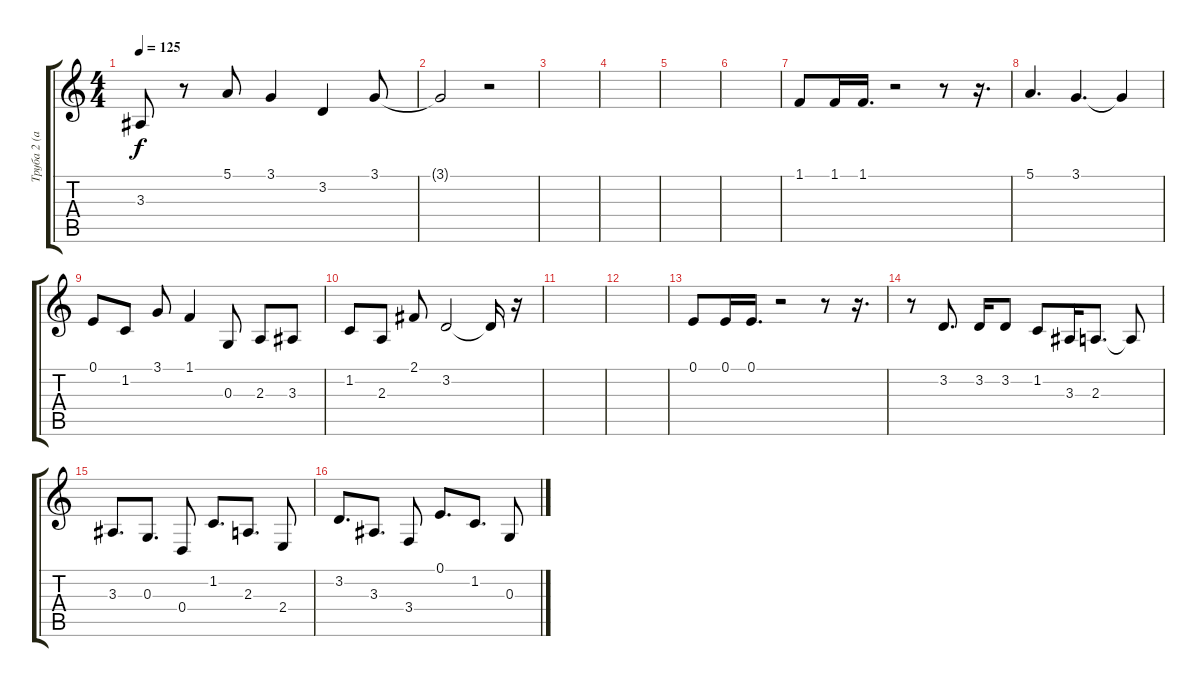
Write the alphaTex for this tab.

\track ("Труба 2 (аккомп.)" "Труба 2 (а") {instrument trombone}
\staff {score tabs}
\tuning (E4 B3 G3 D3 A2 E2) {hide}
\ts (4 4)
\tempo 125
\clef g2
\ks c
3.3.8{dy f} r.8 5.1.8 3.1.4 3.2.4 3.1.8 |
3.1{t}.2 r.2 |
|
|
|
|
1.1.8 1.1.16 1.1.16{d} r.2 r.8 r.16{d} |
5.1.4{d} 3.1.4{d} 3.1{t}.4 |
0.1.8 1.2.8 3.1.8 1.1.4 0.3.8 2.3.8 3.3.8 |
1.2.8 2.3.8 2.1.8 3.2.2 3.2{t}.16 r.16 |
|
|
0.1.8 0.1.16 0.1.16{d} r.2 r.8 r.16{d} |
r.8 3.2.8{d} 3.2.16 3.2.8 1.2.8 3.3.16 2.3.8{d} 2.3{t}.8 |
3.3.8{d} 0.3.8{d} 0.4.8 1.2.8{d} 2.3.8{d} 2.4.8 |
3.2.8{d} 3.3.8{d} 3.4.8 0.1.8{d} 1.2.8{d} 0.3.8
